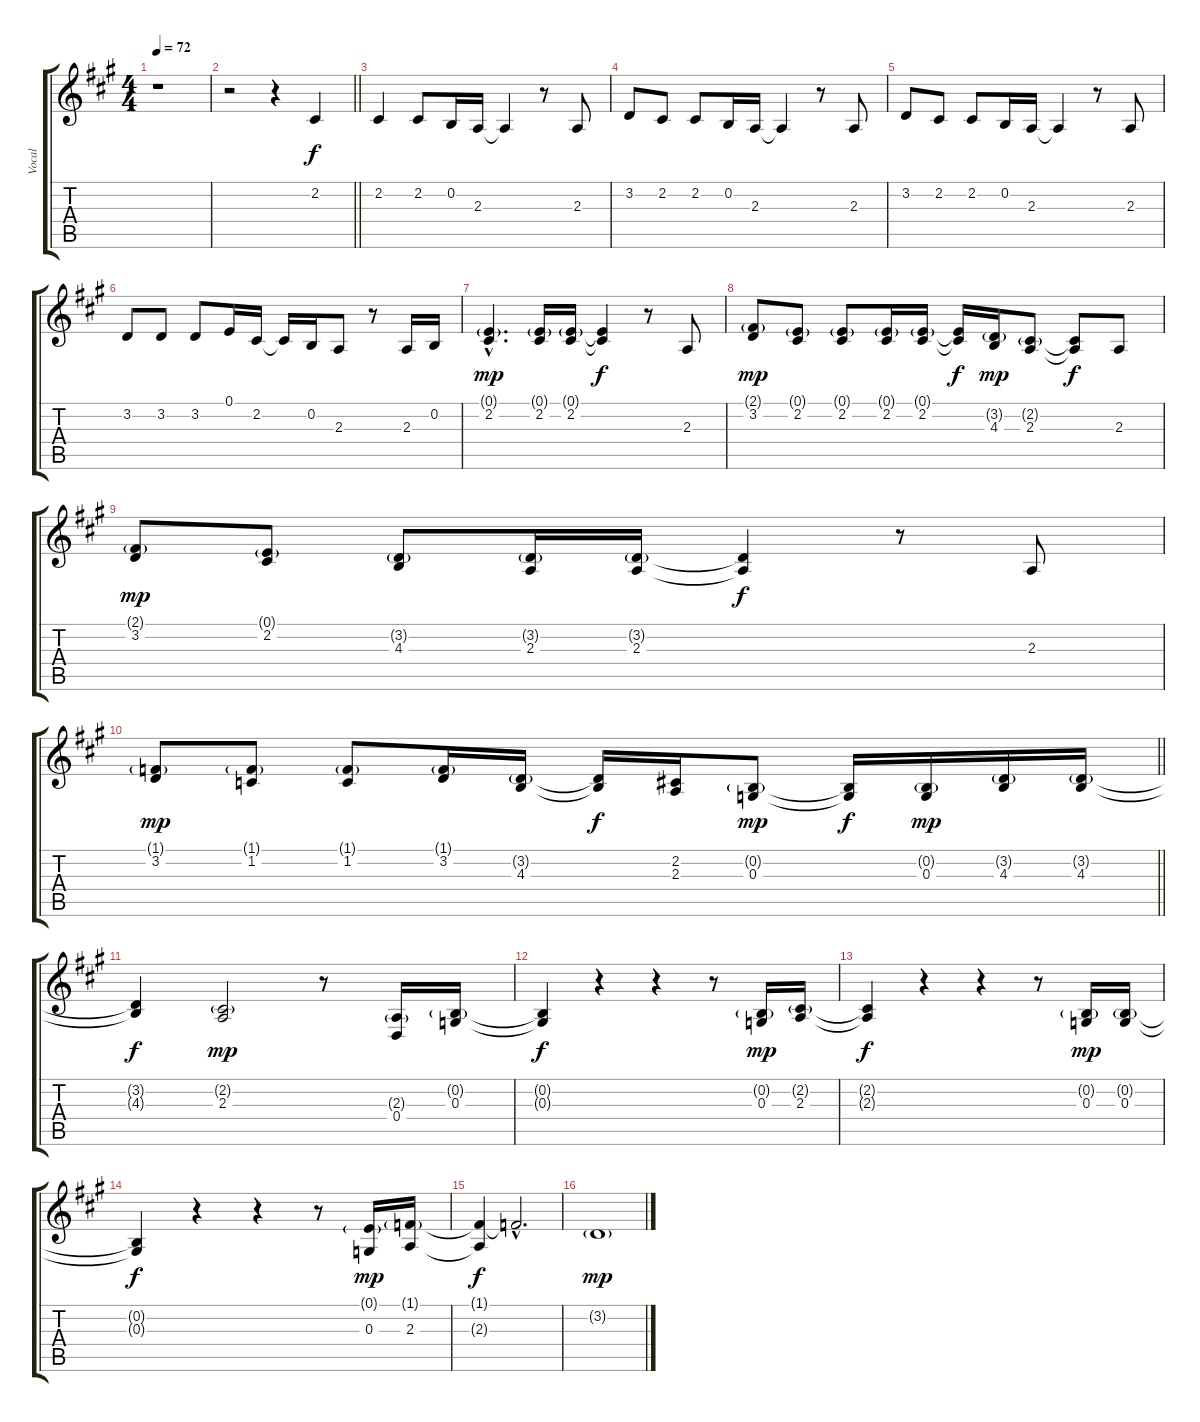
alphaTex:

\track ("Vocal" "Vocal") {instrument oboe}
\staff {score tabs}
\tuning (E4 B3 G3 D3 A2 E2) {hide}
\ts (4 4)
\tempo 72
\clef g2
\ks a
r.1{dy f} |
\barLineRight lightlight
r.2 r.4 2.2.4 |
2.2.4 2.2.8 0.2.16 2.3.16 2.3{t}.4 r.8 2.3.8 |
3.2.8 2.2.8 2.2.8 0.2.16 2.3.16 2.3{t}.4 r.8 2.3.8 |
3.2.8 2.2.8 2.2.8 0.2.16 2.3.16 2.3{t}.4 r.8 2.3.8 |
3.2.8 3.2.8 3.2.8 0.1.16 2.2.16 2.2{t}.16 0.2.16 2.3.8 r.8 2.3.16 0.2.16 |
(0.1{g hac} 2.2{hac}).4{d dy mp} (0.1{g} 2.2).16 (0.1{g} 2.2).16 (0.1{t} 2.2{t}).4{dy f} r.8 2.3.8 |
(2.1{g} 3.2).8{dy mp} (0.1{g} 2.2).8 (0.1{g} 2.2).8 (0.1{g} 2.2).16 (0.1{g} 2.2).16 (0.1{t} 2.2{t}).16{dy f} (3.2{g} 4.3).16{dy mp} (2.2{g} 2.3).8 (2.2{t} 2.3{t}).8{dy f} 2.3.8 |
(2.1{g} 3.2).8{dy mp} (0.1{g} 2.2).8 (3.2{g} 4.3).8 (3.2{g} 2.3).16 (3.2{g} 2.3).16 (3.2{t} 2.3{t}).4{dy f} r.8 2.3.8 |
\barLineRight lightlight
(1.1{g} 3.2).8{dy mp} (1.1{g} 1.2).8 (1.1{g} 1.2).8 (1.1{g} 3.2).16 (3.2{g} 4.3).16 (3.2{t} 4.3{t}).16{dy f} (2.2 2.3).16 (0.2{g} 0.3).8{dy mp} (0.2{t} 0.3{t}).16{dy f} (0.2{g} 0.3).16{dy mp} (3.2{g} 4.3).16 (3.2{g} 4.3).16 |
(3.2{t} 4.3{t}).4{dy f} (2.2{g} 2.3).2{dy mp} r.8 (2.3{g} 0.4).16 (0.2{g} 0.3).16 |
(0.2{t} 0.3{t}).4{dy f} r.4 r.4 r.8 (0.2{g} 0.3).16{dy mp} (2.2{g} 2.3).16 |
(2.2{t} 2.3{t}).4{dy f} r.4 r.4 r.8 (0.2{g} 0.3).16{dy mp} (0.2{g} 0.3).16 |
(0.2{t} 0.3{t}).4{dy f} r.4 r.4 r.8 (0.1{g} 0.3).16{dy mp} (1.1{g} 2.3).16 |
(1.1{t} 2.3{t}).4{dy f} 1.1{hac t}.2{d} |
3.2{g}.1{dy mp}
